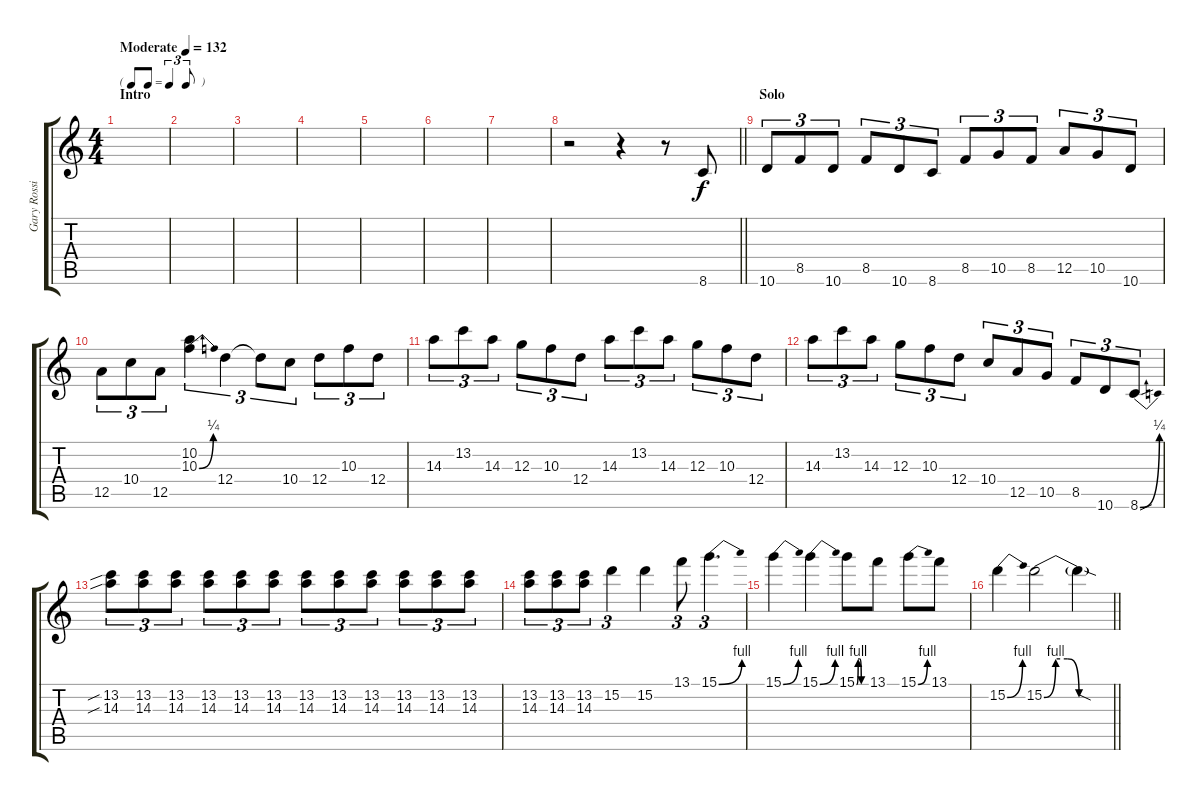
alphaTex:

\track ("Gary Rossington (Solos)" "Gary Rossi") {instrument overdrivenguitar}
\staff {score tabs}
\tuning (E4 B3 G3 D3 A2 E2) {hide}
\ts (4 4)
\tf triplet8th
\section ("" "Intro")
\tempo (132 "Moderate")
\clef g2
\ks c
|
|
|
|
|
|
|
\barLineRight lightlight
r.2 r.4 r.8 8.6.8 |
\section ("" "Solo")
10.6.8{tu (3 2)} 8.5.8{tu (3 2)} 10.6.8{tu (3 2)} 8.5.8{tu (3 2)} 10.6.8{tu (3 2)} 8.6.8{tu (3 2)} 8.5.8{tu (3 2)} 10.5.8{tu (3 2)} 8.5.8{tu (3 2)} 12.5.8{tu (3 2)} 10.5.8{tu (3 2)} 10.6.8{tu (3 2)} |
12.5.8{tu (3 2)} 10.4.8{tu (3 2)} 12.5.8{tu (3 2)} (10.2 10.3{be (bend 0 0 60 1)}).4{tu (3 2)} 12.4.4{tu (3 2)} 12.4{t}.8{tu (3 2)} 10.4.8{tu (3 2)} 12.4.8{tu (3 2)} 10.3.8{tu (3 2)} 12.4.8{tu (3 2)} |
14.3.8{tu (3 2)} 13.2.8{tu (3 2)} 14.3.8{tu (3 2)} 12.3.8{tu (3 2)} 10.3.8{tu (3 2)} 12.4.8{tu (3 2)} 14.3.8{tu (3 2)} 13.2.8{tu (3 2)} 14.3.8{tu (3 2)} 12.3.8{tu (3 2)} 10.3.8{tu (3 2)} 12.4.8{tu (3 2)} |
14.3.8{tu (3 2)} 13.2.8{tu (3 2)} 14.3.8{tu (3 2)} 12.3.8{tu (3 2)} 10.3.8{tu (3 2)} 12.4.8{tu (3 2)} 10.4.8{tu (3 2)} 12.5.8{tu (3 2)} 10.5.8{tu (3 2)} 8.5.8{tu (3 2)} 10.6.8{tu (3 2)} 8.6{be (bend 0 0 60 1) sou}.8{tu (3 2)} |
(13.2{sib} 14.3{sib}).8{tu (3 2)} (13.2 14.3).8{tu (3 2)} (13.2 14.3).8{tu (3 2)} (13.2 14.3).8{tu (3 2)} (13.2 14.3).8{tu (3 2)} (13.2 14.3).8{tu (3 2)} (13.2 14.3).8{tu (3 2)} (13.2 14.3).8{tu (3 2)} (13.2 14.3).8{tu (3 2)} (13.2 14.3).8{tu (3 2)} (13.2 14.3).8{tu (3 2)} (13.2 14.3).8{tu (3 2)} |
(13.2 14.3).8{tu (3 2)} (13.2 14.3).8{tu (3 2)} (13.2 14.3).8{tu (3 2)} 15.2.4{tu (3 2)} 15.2.4 13.1.8{tu (3 2)} 15.1{be (bend 0 0 60 4)}.4{d tu (3 2)} |
15.1{be (bend 0 0 60 4)}.4 15.1{be (bend 0 0 60 4)}.4 15.1{be (custom 0 0 10 4 20 4 30 0 60 0)}.8 13.1.8 15.1{be (bend 0 0 60 4)}.8 13.1.8 |
\barLineRight lightlight
15.2{be (bend 0 0 60 4)}.4 15.2{be (custom 0 0 10 4 20 4 30 0 60 0)}.2 15.2{sod t}.4
